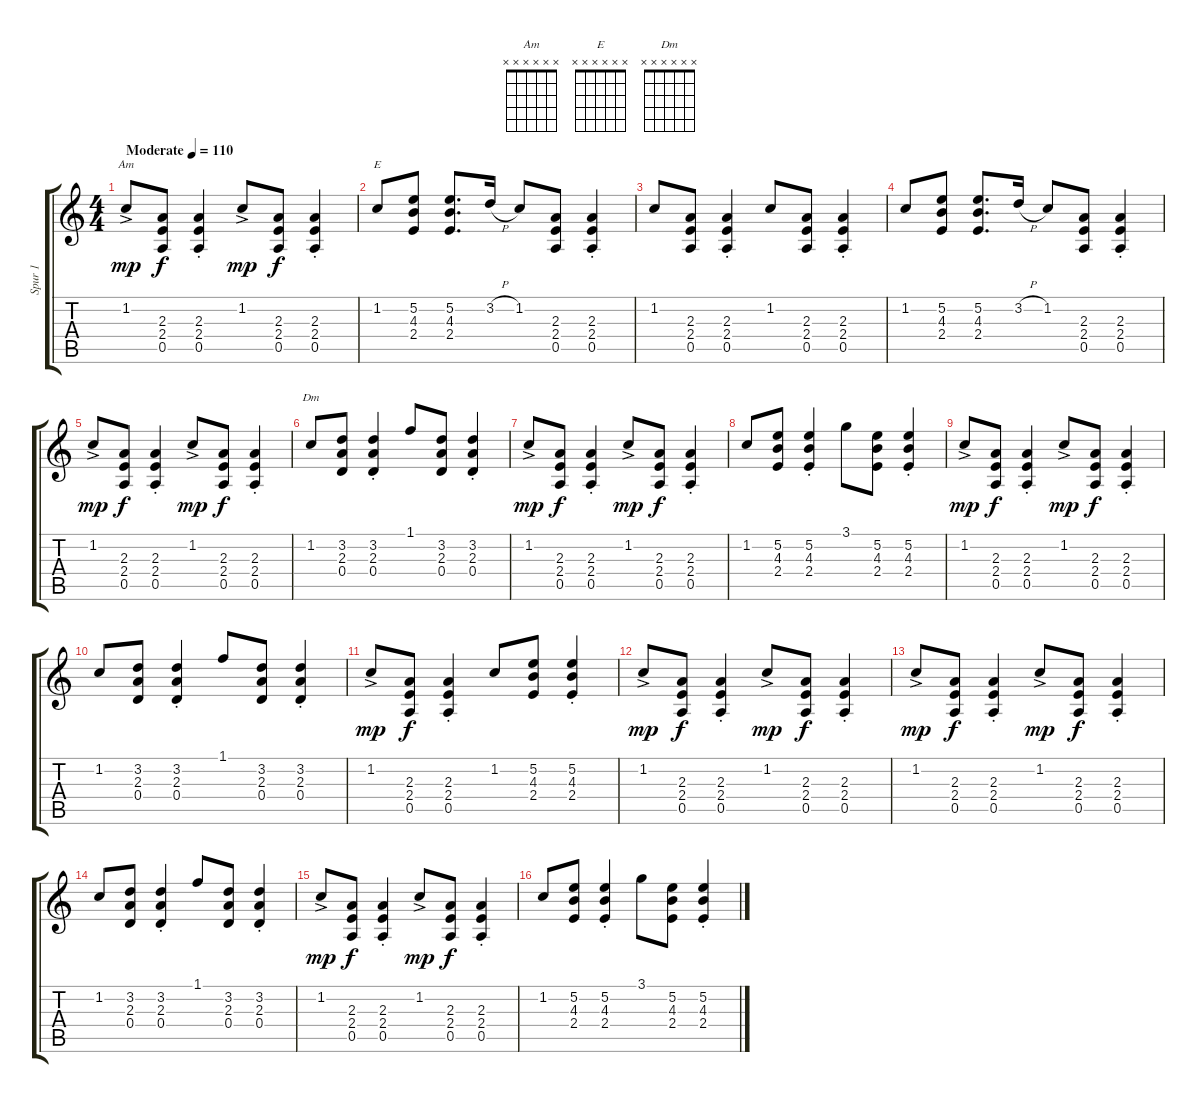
\track ("Spur 1" "Spur 1") {instrument overdrivenguitar}
\staff {score tabs}
\tuning (E4 B3 G3 D3 A2 E2) {hide}
\chord ("Am" x x x x x x)
\chord ("E" x x x x x x)
\chord ("Dm" x x x x x x)
\ts (4 4)
\tempo (110 "Moderate")
\clef g2
\ks c
1.2{ac}.8{ch "Am" dy mp instrument overdrivenguitar} (2.3 2.4 0.5).8{dy f} (2.3{st} 2.4{st} 0.5{st}).4 1.2{ac}.8{dy mp} (2.3 2.4 0.5).8{dy f} (2.3{st} 2.4{st} 0.5{st}).4 |
1.2.8{ch "E"} (5.2 4.3 2.4).8 (5.2 4.3 2.4).8{d} 3.2{h}.16 1.2.8 (2.3 2.4 0.5).8 (2.3{st} 2.4{st} 0.5{st}).4 |
1.2.8 (2.3 2.4 0.5).8 (2.3{st} 2.4{st} 0.5{st}).4 1.2.8 (2.3 2.4 0.5).8 (2.3{st} 2.4{st} 0.5{st}).4 |
1.2.8 (5.2 4.3 2.4).8 (5.2 4.3 2.4).8{d} 3.2{h}.16 1.2.8 (2.3 2.4 0.5).8 (2.3{st} 2.4{st} 0.5{st}).4 |
1.2{ac}.8{dy mp} (2.3 2.4 0.5).8{dy f} (2.3{st} 2.4{st} 0.5{st}).4 1.2{ac}.8{dy mp} (2.3 2.4 0.5).8{dy f} (2.3{st} 2.4{st} 0.5{st}).4 |
1.2.8{ch "Dm"} (3.2 2.3 0.4).8 (3.2{st} 2.3{st} 0.4{st}).4 1.1.8 (3.2 2.3 0.4).8 (3.2{st} 2.3{st} 0.4{st}).4 |
1.2{ac}.8{dy mp} (2.3 2.4 0.5).8{dy f} (2.3{st} 2.4{st} 0.5{st}).4 1.2{ac}.8{dy mp} (2.3 2.4 0.5).8{dy f} (2.3{st} 2.4{st} 0.5{st}).4 |
1.2.8 (5.2 4.3 2.4).8 (5.2{st} 4.3{st} 2.4{st}).4 3.1.8 (5.2 4.3 2.4).8 (5.2{st} 4.3{st} 2.4{st}).4 |
1.2{ac}.8{dy mp} (2.3 2.4 0.5).8{dy f} (2.3{st} 2.4{st} 0.5{st}).4 1.2{ac}.8{dy mp} (2.3 2.4 0.5).8{dy f} (2.3{st} 2.4{st} 0.5{st}).4 |
1.2.8 (3.2 2.3 0.4).8 (3.2{st} 2.3{st} 0.4{st}).4 1.1.8 (3.2 2.3 0.4).8 (3.2{st} 2.3{st} 0.4{st}).4 |
1.2{ac}.8{dy mp} (2.3 2.4 0.5).8{dy f} (2.3{st} 2.4{st} 0.5{st}).4 1.2.8 (5.2 4.3 2.4).8 (5.2{st} 4.3{st} 2.4{st}).4 |
1.2{ac}.8{dy mp} (2.3 2.4 0.5).8{dy f} (2.3{st} 2.4{st} 0.5{st}).4 1.2{ac}.8{dy mp} (2.3 2.4 0.5).8{dy f} (2.3{st} 2.4{st} 0.5{st}).4 |
1.2{ac}.8{dy mp} (2.3 2.4 0.5).8{dy f} (2.3{st} 2.4{st} 0.5{st}).4 1.2{ac}.8{dy mp} (2.3 2.4 0.5).8{dy f} (2.3{st} 2.4{st} 0.5{st}).4 |
1.2.8 (3.2 2.3 0.4).8 (3.2{st} 2.3{st} 0.4{st}).4 1.1.8 (3.2 2.3 0.4).8 (3.2{st} 2.3{st} 0.4{st}).4 |
1.2{ac}.8{dy mp} (2.3 2.4 0.5).8{dy f} (2.3{st} 2.4{st} 0.5{st}).4 1.2{ac}.8{dy mp} (2.3 2.4 0.5).8{dy f} (2.3{st} 2.4{st} 0.5{st}).4 |
1.2.8 (5.2 4.3 2.4).8 (5.2{st} 4.3{st} 2.4{st}).4 3.1.8 (5.2 4.3 2.4).8 (5.2{st} 4.3{st} 2.4{st}).4
